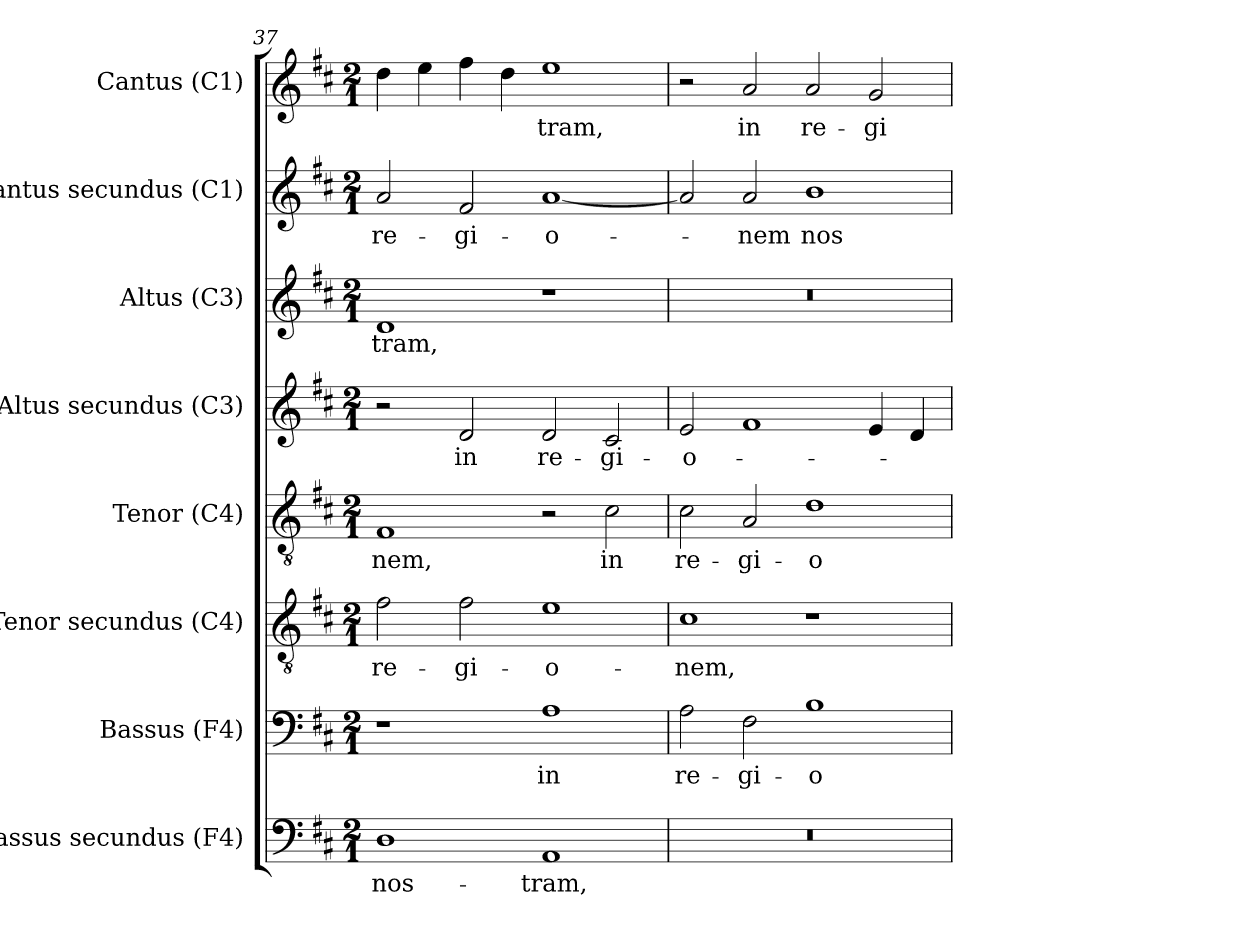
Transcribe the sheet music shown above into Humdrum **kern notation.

**kern	**text	**kern	**text	**kern	**text	**kern	**text	**kern	**text	**kern	**text	**kern	**text	**kern	**text
*part8	*part8	*part7	*part7	*part6	*part6	*part5	*part5	*part4	*part4	*part3	*part3	*part2	*part2	*part1	*part1
*staff8	*staff8	*staff7	*staff7	*staff6	*staff6	*staff5	*staff5	*staff4	*staff4	*staff3	*staff3	*staff2	*staff2	*staff1	*staff1
*I"Bassus secundus (F4)	*	*I"Bassus (F4)	*	*I"Tenor secundus (C4)	*	*I"Tenor (C4)	*	*I"Altus secundus (C3)	*	*I"Altus (C3)	*	*I"Cantus secundus (C1)	*	*I"Cantus (C1)	*
*I'B2	*	*I'B.	*	*I'T2	*	*I'T.	*	*I'A2	*	*I'A.	*	*I'C2	*	*I'C.	*
*clefF4	*	*clefF4	*	*clefGv2	*	*clefGv2	*	*clefG2	*	*clefG2	*	*clefG2	*	*clefG2	*
*	*	*	*	*	*	*ITrd7c12	*	*	*	*	*	*	*	*	*
*k[f#c#]	*	*k[f#c#]	*	*k[f#c#]	*	*k[f#c#]	*	*k[f#c#]	*	*k[f#c#]	*	*k[f#c#]	*	*k[f#c#]	*
*D:	*	*D:	*	*D:	*	*D:	*	*D:	*	*D:	*	*D:	*	*D:	*
*M2/1	*	*M2/1	*	*M2/1	*	*M2/1	*	*M2/1	*	*M2/1	*	*M2/1	*	*M2/1	*
=37	=37	=37	=37	=37	=37	=37	=37	=37	=37	=37	=37	=37	=37	=37	=37
!	!LO:LY:b:color=#000000	!	!	!	!	!	!	!	!	!	!	!	!	!	!
!	!	!	!	!	!LO:LY:b:color=#000000	!	!	!	!	!	!	!	!	!	!
!	!	!	!	!	!	!	!LO:LY:b:color=#000000	!	!	!	!	!	!	!	!
!	!	!	!	!	!	!	!	!	!	!	!LO:LY:b:color=#000000	!	!	!	!
!	!	!	!	!	!	!	!	!	!	!	!	!	!LO:LY:b:color=#000000	!	!
1Di	nos-	1r	.	2f#i\	re-	1FF#i	-nem,	2r	.	1di	-tram,	2ai/	re-	4ddi\	.
.	.	.	.	.	.	.	.	.	.	.	.	.	.	4eei\	.
!	!	!	!	!	!LO:LY:b:color=#000000	!	!	!	!	!	!	!	!	!	!
!	!	!	!	!	!	!	!	!	!LO:LY:b:color=#000000	!	!	!	!	!	!
!	!	!	!	!	!	!	!	!	!	!	!	!	!LO:LY:b:color=#000000	!	!
.	.	.	.	2f#i\	-gi-	.	.	2di/	in	.	.	2f#i/	-gi-	4ff#i\	.
.	.	.	.	.	.	.	.	.	.	.	.	.	.	4ddi\	.
!	!LO:LY:b:color=#000000	!	!	!	!	!	!	!	!	!	!	!	!	!	!
!	!	!	!LO:LY:b:color=#000000	!	!	!	!	!	!	!	!	!	!	!	!
!	!	!	!	!	!LO:LY:b:color=#000000	!	!	!	!	!	!	!	!	!	!
!	!	!	!	!	!	!	!	!	!LO:LY:b:color=#000000	!	!	!	!	!	!
!	!	!	!	!	!	!	!	!	!	!	!	!	!LO:LY:b:color=#000000	!	!
!	!	!	!	!	!	!	!	!	!	!	!	!	!	!	!LO:LY:b:color=#000000
1AAi	-tram,	1Ai	in	1ei	-o-	2r	.	2di/	re-	1r	.	[1ai	-o-	1eei	-tram,
!	!	!	!	!	!	!	!LO:LY:b:color=#000000	!	!	!	!	!	!	!	!
!	!	!	!	!	!	!	!	!	!LO:LY:b:color=#000000	!	!	!	!	!	!
.	.	.	.	.	.	2C#i\	in	2c#i/	-gi-	.	.	.	.	.	.
!!LO:PB:g=z
=38	=38	=38	=38	=38	=38	=38	=38	=38	=38	=38	=38	=38	=38	=38	=38
!LO:N:vis=1	!	!	!	!	!	!	!	!	!	!	!	!	!	!	!
!	!	!	!LO:LY:b:color=#000000	!	!	!	!	!	!	!	!	!	!	!	!
!	!	!	!	!	!LO:LY:b:color=#000000	!	!	!	!	!	!	!	!	!	!
!	!	!	!	!	!	!	!LO:LY:b:color=#000000	!	!	!	!	!	!	!	!
!	!	!	!	!	!	!	!	!	!LO:LY:b:color=#000000	!LO:N:vis=1	!	!	!	!	!
0r	.	2Ai\	re-	1c#i	-nem,	2C#i\	re-	2ei/	-o-	0r	.	2ai/]	.	2r	.
!	!	!	!LO:LY:b:color=#000000	!	!	!	!	!	!	!	!	!	!	!	!
!	!	!	!	!	!	!	!LO:LY:b:color=#000000	!	!	!	!	!	!	!	!
!	!	!	!	!	!	!	!	!	!	!	!	!	!LO:LY:b:color=#000000	!	!
!	!	!	!	!	!	!	!	!	!	!	!	!	!	!	!LO:LY:b:color=#000000
.	.	2F#i\	-gi-	.	.	2AAi/	-gi-	1f#i	.	.	.	2ai/	-nem	2ai/	in
!	!	!	!LO:LY:b:color=#000000	!	!	!	!	!	!	!	!	!	!	!	!
!	!	!	!	!	!	!	!LO:LY:b:color=#000000	!	!	!	!	!	!	!	!
!	!	!	!	!	!	!	!	!	!	!	!	!	!LO:LY:b:color=#000000	!	!
!	!	!	!	!	!	!	!	!	!	!	!	!	!	!	!LO:LY:b:color=#000000
.	.	1Bi	-o-	1r	.	1Di	-o-	.	.	.	.	1bi	nos-	2ai/	re-
!	!	!	!	!	!	!	!	!	!	!	!	!	!	!	!LO:LY:b:color=#000000
.	.	.	.	.	.	.	.	4ei/	.	.	.	.	.	2gi/	-gi-
.	.	.	.	.	.	.	.	4di/	.	.	.	.	.	.	.
=	=	=	=	=	=	=	=	=	=	=	=	=	=	=	=
*-	*-	*-	*-	*-	*-	*-	*-	*-	*-	*-	*-	*-	*-	*-	*-
